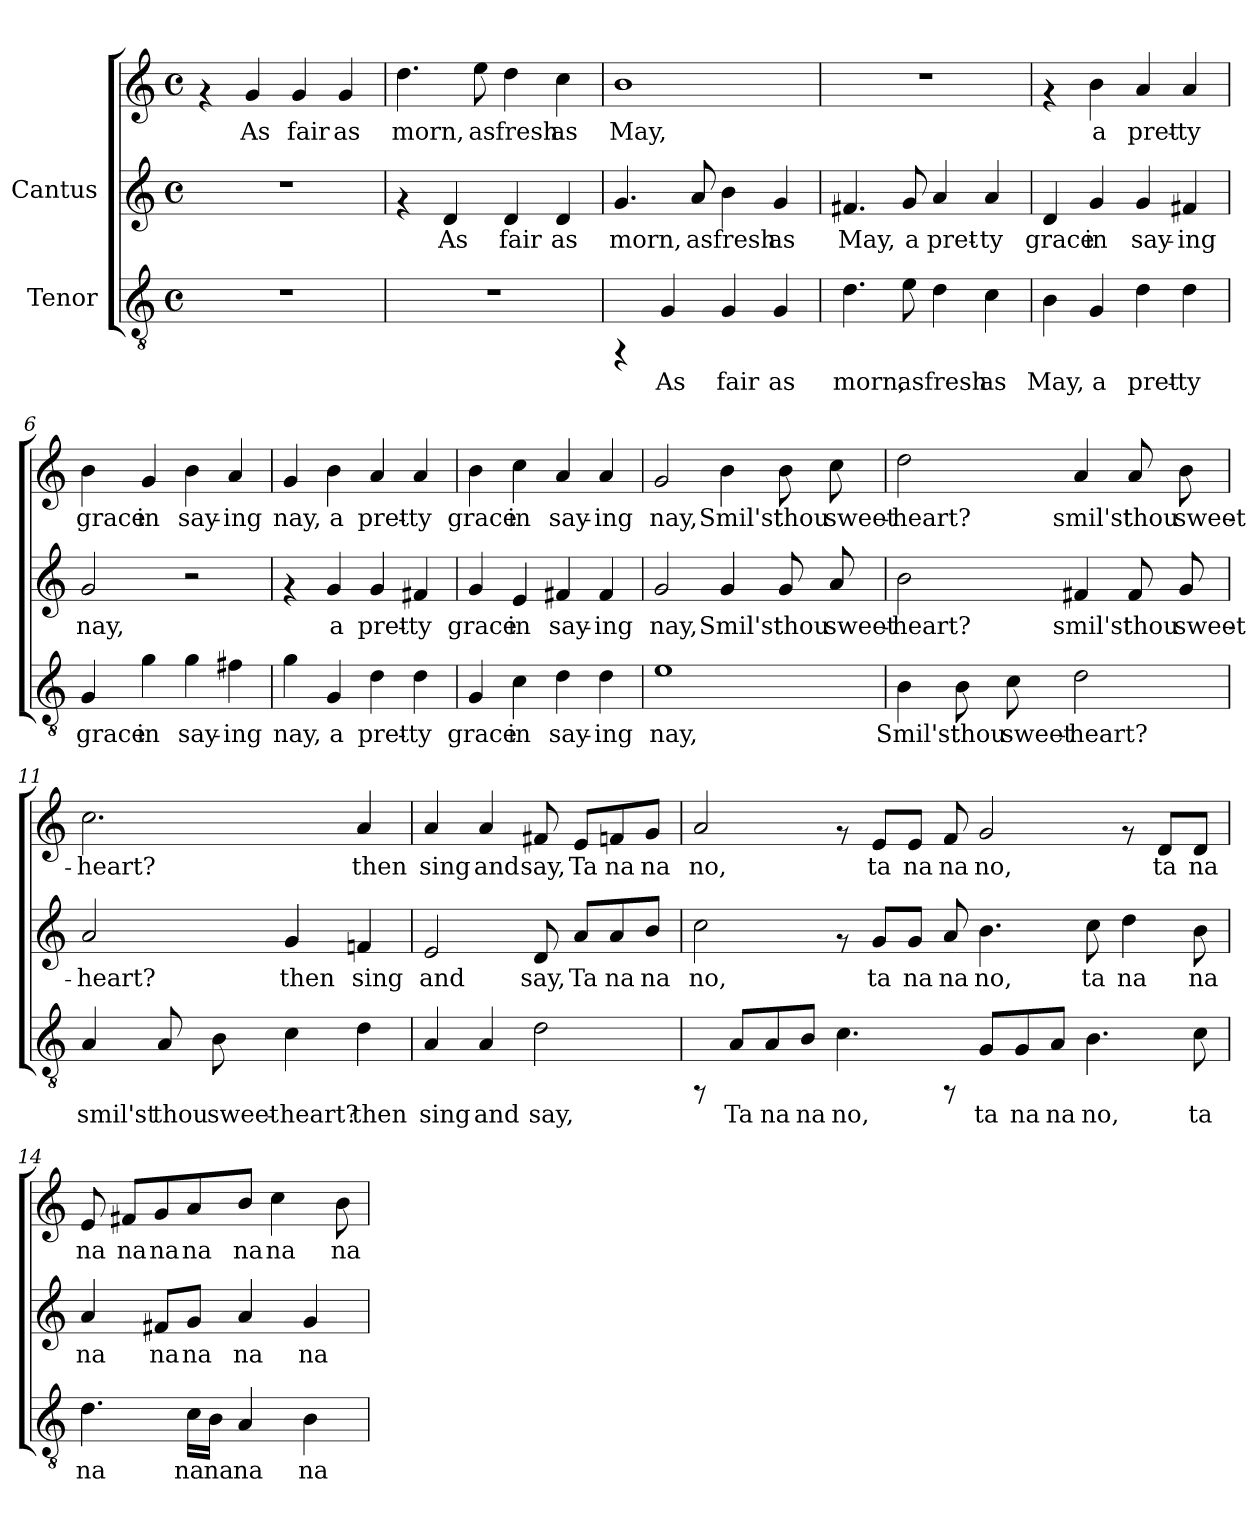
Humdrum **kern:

**kern	**text	**kern	**text	**kern	**text
*part2	*part2	*part1	*part1	*part1	*part1
*staff3	*staff3	*staff2	*staff2	*staff1	*staff1
*I"Tenor	*	*I"Cantus	*	*	*
!!LO:PB:g=z
*stria5	*	*stria5	*	*stria5	*
*clefGv2	*	*clefG2	*	*clefG2	*
*M4/4	*	*M4/4	*	*M4/4	*
*met(c)	*	*met(c)	*	*met(c)	*
*MM144	*	*MM144	*	*MM144	*
=1	=1	=1	=1	=1	=1
1r	.	1r	.	4rf	.
!	!	!	!	!	!LO:LY:b:cj
.	.	.	.	4g/	As
!	!	!	!	!	!LO:LY:b:cj
.	.	.	.	4g/	fair
!	!	!	!	!	!LO:LY:b:cj
.	.	.	.	4g/	as
=2	=2	=2	=2	=2	=2
!	!	!	!	!	!LO:LY:b:cj
1r	.	4rf	.	4.dd\	morn,
!	!	!	!LO:LY:b:cj	!	!
.	.	4d/	As	.	.
!	!	!	!	!	!LO:LY:b:cj
.	.	.	.	8ee\	as
!	!	!	!LO:LY:b:cj	!	!LO:LY:b:cj
.	.	4d/	fair	4dd\	fresh
!	!	!	!LO:LY:b:cj	!	!LO:LY:b:cj
.	.	4d/	as	4cc\	as
=3	=3	=3	=3	=3	=3
!	!	!	!LO:LY:b:cj	!	!LO:LY:b:cj
4rFF	.	4.g/	morn,	1b	May,
!	!LO:LY:b:cj	!	!	!	!
4G/	As	.	.	.	.
!	!	!	!LO:LY:b:cj	!	!
.	.	8a/	as	.	.
!	!LO:LY:b:cj	!	!LO:LY:b:cj	!	!
4G/	fair	4b\	fresh	.	.
!	!LO:LY:b:cj	!	!LO:LY:b:cj	!	!
4G/	as	4g/	as	.	.
=4	=4	=4	=4	=4	=4
!	!LO:LY:b:cj	!	!LO:LY:b:cj	!	!
4.d\	morn,	4.f#X/	May,	1r	.
!	!LO:LY:b:cj	!	!LO:LY:b:cj	!	!
8e\	as	8g/	a	.	.
!	!LO:LY:b:cj	!	!LO:LY:b:cj	!	!
4d\	fresh	4a/	pret-	.	.
!	!LO:LY:b:cj	!	!LO:LY:b:cj	!	!
4c\	as	4a/	-ty	.	.
!!LO:LB:g=z
=5	=5	=5	=5	=5	=5
!	!LO:LY:b:cj	!	!LO:LY:b:cj	!	!
4B\	May,	4d/	grace	4rf	.
!	!LO:LY:b:cj	!	!LO:LY:b:cj	!	!LO:LY:b:cj
4G/	a	4g/	in	4b\	a
!	!LO:LY:b:cj	!	!LO:LY:b:cj	!	!LO:LY:b:cj
4d\	pret-	4g/	say-	4a/	pret-
!	!LO:LY:b:cj	!	!LO:LY:b:cj	!	!LO:LY:b:cj
4d\	-ty	4f#X/	-ing	4a/	-ty
=6	=6	=6	=6	=6	=6
!	!LO:LY:b:cj	!	!LO:LY:b:cj	!	!LO:LY:b:cj
4G/	grace	2g/	nay,	4b\	grace
!	!LO:LY:b:cj	!	!	!	!LO:LY:b:cj
4g\	in	.	.	4g/	in
!	!LO:LY:b:cj	!	!	!	!LO:LY:b:cj
4g\	say-	2r	.	4b\	say-
!	!LO:LY:b:cj	!	!	!	!LO:LY:b:cj
4f#X\	-ing	.	.	4a/	-ing
=7	=7	=7	=7	=7	=7
!	!LO:LY:b:cj	!	!	!	!LO:LY:b:cj
4g\	nay,	4rf	.	4g/	nay,
!	!LO:LY:b:cj	!	!LO:LY:b:cj	!	!LO:LY:b:cj
4G/	a	4g/	a	4b\	a
!	!LO:LY:b:cj	!	!LO:LY:b:cj	!	!LO:LY:b:cj
4d\	pret-	4g/	pret-	4a/	pret-
!	!LO:LY:b:cj	!	!LO:LY:b:cj	!	!LO:LY:b:cj
4d\	-ty	4f#X/	-ty	4a/	-ty
=8	=8	=8	=8	=8	=8
!	!LO:LY:b:cj	!	!LO:LY:b:cj	!	!LO:LY:b:cj
4G/	grace	4g/	grace	4b\	grace
!	!LO:LY:b:cj	!	!LO:LY:b:cj	!	!LO:LY:b:cj
4c\	in	4e/	in	4cc\	in
!	!LO:LY:b:cj	!	!LO:LY:b:cj	!	!LO:LY:b:cj
4d\	say-	4f#X/	say-	4a/	say-
!	!LO:LY:b:cj	!	!LO:LY:b:cj	!	!LO:LY:b:cj
4d\	-ing	4f#/	-ing	4a/	-ing
!!LO:LB:g=z
=9	=9	=9	=9	=9	=9
!	!LO:LY:b:cj	!	!LO:LY:b:cj	!	!LO:LY:b:cj
1e	nay,	2g/	-nay,	2g/	nay,
!	!	!	!LO:LY:b:cj	!	!LO:LY:b:cj
.	.	4g/	Smil'st	4b\	Smil'st
!	!	!	!LO:LY:b:cj	!	!LO:LY:b:cj
.	.	8g/	thou	8b\	thou
!	!	!	!LO:LY:b:cj	!	!LO:LY:b:cj
.	.	8a/	sweet-	8cc\	sweet-
=10	=10	=10	=10	=10	=10
!	!LO:LY:b:cj	!	!LO:LY:b:cj	!	!LO:LY:b:cj
4B\	Smil'st	2b\	-heart?	2dd\	-heart?
!	!LO:LY:b:cj	!	!	!	!
8B\	thou	.	.	.	.
!	!LO:LY:b:cj	!	!	!	!
8c\	sweet-	.	.	.	.
!	!LO:LY:b:cj	!	!LO:LY:b:cj	!	!LO:LY:b:cj
2d\	-heart?	4f#X/	smil'st	4a/	smil'st
!	!	!	!LO:LY:b:cj	!	!LO:LY:b:cj
.	.	8f#/	thou	8a/	thou
!	!	!	!LO:LY:b:cj	!	!LO:LY:b:cj
.	.	8g/	sweet-	8b\	sweet-
=11	=11	=11	=11	=11	=11
!	!LO:LY:b:cj	!	!LO:LY:b:cj	!	!LO:LY:b:cj
4A/	smil'st	2a/	heart?	2.cc\	-heart?
!	!LO:LY:b:cj	!	!	!	!
8A/	thou	.	.	.	.
!	!LO:LY:b:cj	!	!	!	!
8B\	sweet-	.	.	.	.
!	!LO:LY:b:cj	!	!LO:LY:b:cj	!	!
4c\	-heart?	4g/	then	.	.
!	!LO:LY:b:cj	!	!LO:LY:b:cj	!	!LO:LY:b:cj
4d\	then	4fn/	sing	4a/	then
!!LO:LB:g=z
=12	=12	=12	=12	=12	=12
!	!LO:LY:b:cj	!	!LO:LY:b:cj	!	!LO:LY:b:cj
4A/	sing	2e/	and	4a/	sing
!	!LO:LY:b:cj	!	!	!	!LO:LY:b:cj
4A/	and	.	.	4a/	and
!	!LO:LY:b:cj	!	!LO:LY:b:cj	!	!LO:LY:b:cj
2d\	say,	8d/	say,	8f#X/	say,
!	!	!	!LO:LY:b:cj	!	!LO:LY:b:cj
.	.	8a/L	Ta	8e/L	Ta
!	!	!	!LO:LY:b:cj	!	!LO:LY:b:cj
.	.	8a/	na	8fn/	na
!	!	!	!LO:LY:b:cj	!	!LO:LY:b:cj
.	.	8b/J	na	8g/J	na
=13	=13	=13	=13	=13	=13
!	!	!	!LO:LY:b:cj	!	!LO:LY:b:cj
8rFF	.	2cc\	no,	2a/	no,
!	!LO:LY:b:cj	!	!	!	!
8A/L	Ta	.	.	.	.
!	!LO:LY:b:cj	!	!	!	!
8A/	na	.	.	.	.
!	!LO:LY:b:cj	!	!	!	!
8B/J	na	.	.	.	.
!	!LO:LY:b:cj	!	!	!	!
4.c\	no,	8rf	.	8rf	.
!	!	!	!LO:LY:b:cj	!	!LO:LY:b:cj
.	.	8g/L	ta	8e/L	ta
!	!	!	!LO:LY:b:cj	!	!LO:LY:b:cj
.	.	8g/J	na	8e/J	na
!	!	!	!LO:LY:b:cj	!	!LO:LY:b:cj
8rFF	.	8a/	na	8f/	na
!	!LO:LY:b:cj	!	!LO:LY:b:cj	!	!LO:LY:b:cj
8G/L	ta	4.b\	no,	2g/	no,
!	!LO:LY:b:cj	!	!	!	!
8G/	na	.	.	.	.
!	!LO:LY:b:cj	!	!	!	!
8A/J	na	.	.	.	.
!	!LO:LY:b:cj	!	!LO:LY:b:cj	!	!
4.B\	no,	8cc\	ta	.	.
!	!	!	!LO:LY:b:cj	!	!
.	.	4dd\	na	8rf	.
!	!	!	!	!	!LO:LY:b:cj
.	.	.	.	8d/L	ta
!	!LO:LY:b:cj	!	!LO:LY:b:cj	!	!LO:LY:b:cj
8c\	ta	8b\	na	8d/J	na
!!LO:PB:g=z
=14	=14	=14	=14	=14	=14
!	!LO:LY:b:cj	!	!LO:LY:b:cj	!	!LO:LY:b:cj
4.d\	na	4a/	na	8e/	na
!	!	!	!	!	!LO:LY:b:cj
.	.	.	.	8f#X/L	na
!	!	!	!LO:LY:b:cj	!	!LO:LY:b:cj
.	.	8f#X/L	na	8g/	na
!	!LO:LY:b:cj	!	!LO:LY:b:cj	!	!LO:LY:b:cj
16c\L	na	8g/J	na	8a/	na
!	!LO:LY:b:cj	!	!	!	!
16B\J	na	.	.	.	.
!	!LO:LY:b:cj	!	!LO:LY:b:cj	!	!LO:LY:b:cj
4A/	na	4a/	na	8b/J	na
!	!	!	!	!	!LO:LY:b:cj
.	.	.	.	4cc\	na
!	!LO:LY:b:cj	!	!LO:LY:b:cj	!	!
4B\	na	4g/	na	.	.
!	!	!	!	!	!LO:LY:b:cj
.	.	.	.	8b\	na
=	=	=	=	=	=
*-	*-	*-	*-	*-	*-
